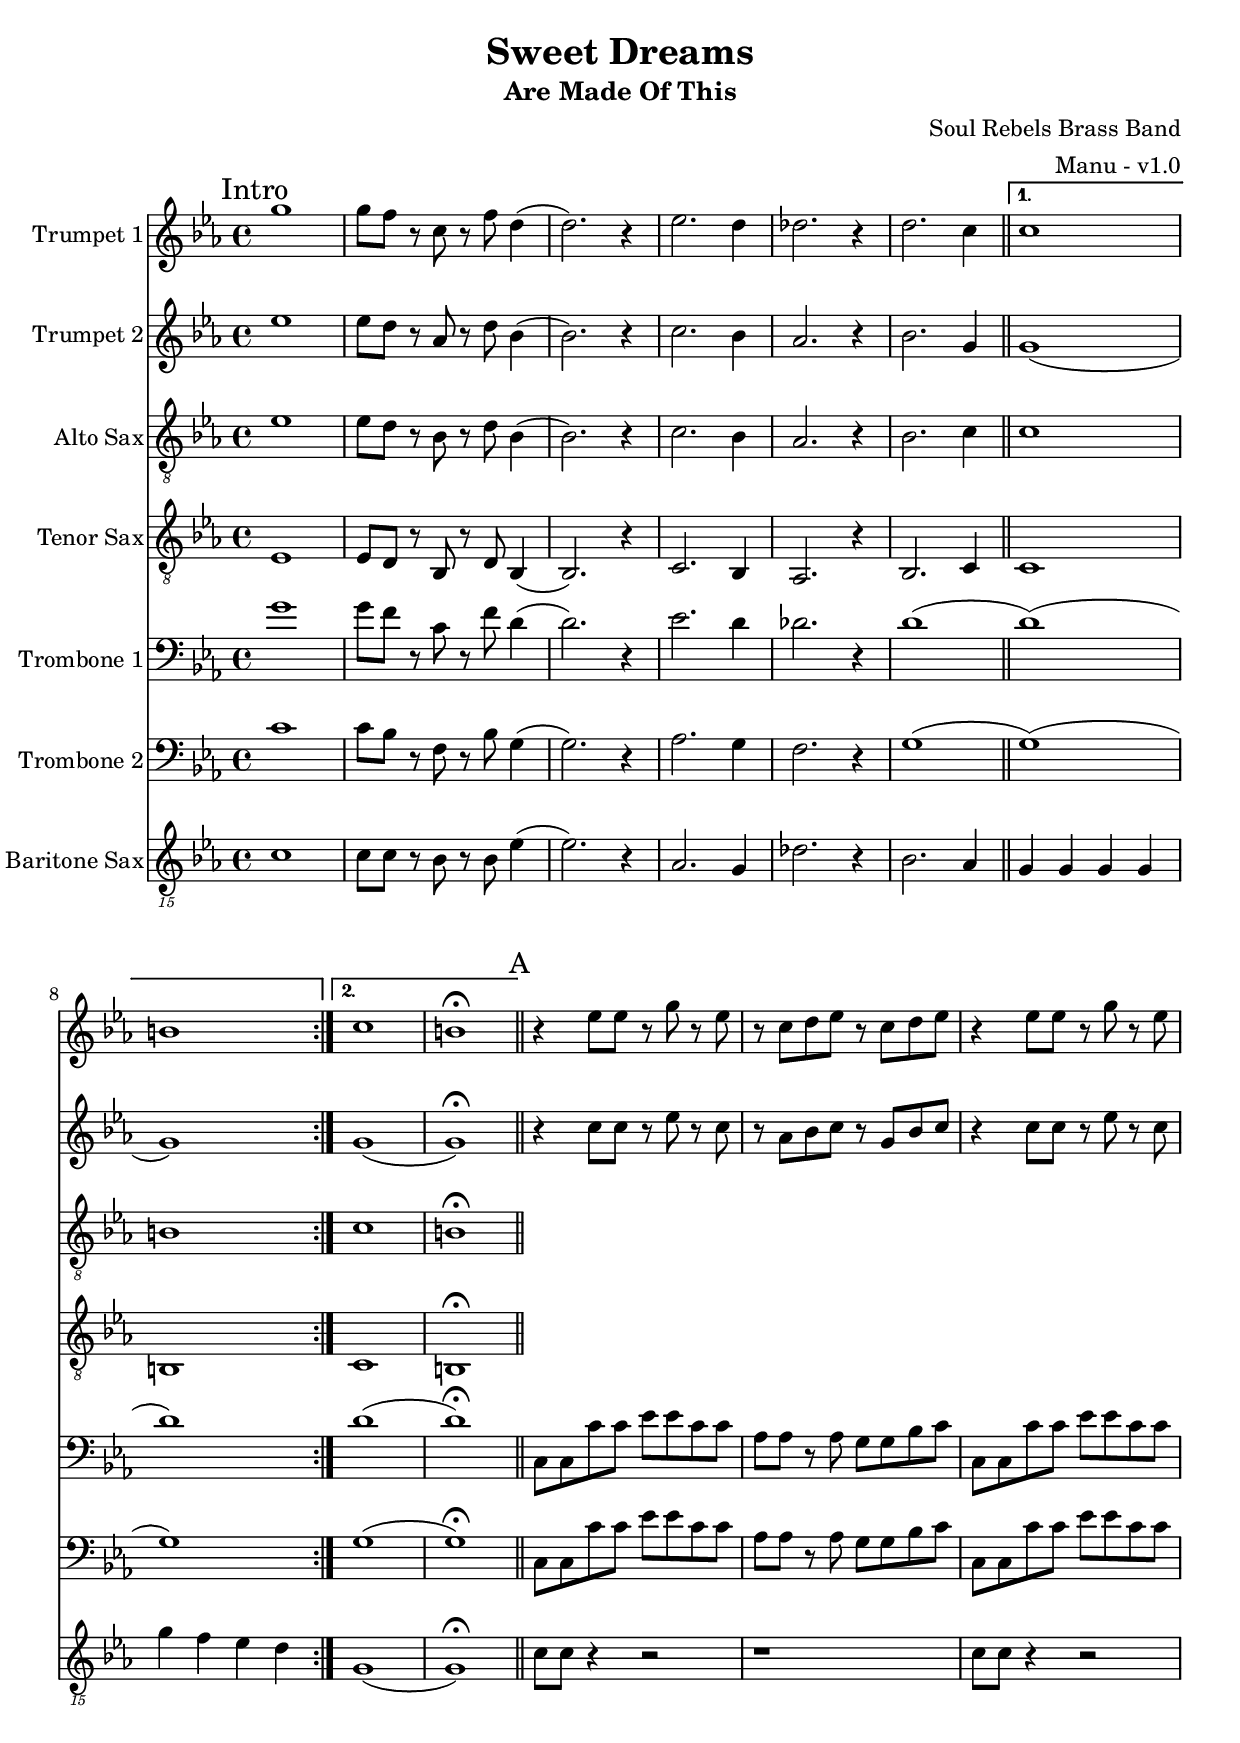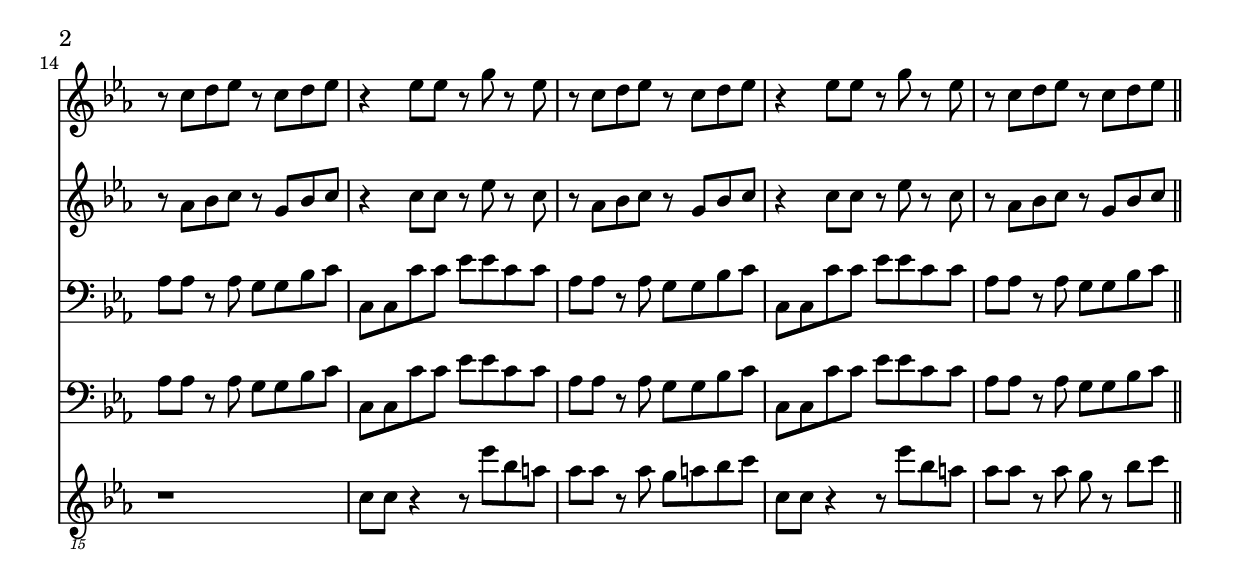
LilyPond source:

\version "2.18.2"

global = {
  \key c \minor
  \time 4/4
}

trumpetBbOne = \relative c'' {
  \global

  \mark "Intro"
  \repeat volta 2 {
    g'1 | g8 f r c r f d4 (| d2.) r4 | ees2. d4 |
    des2. r4 | d2. c4 \bar "||"
  }

  \alternative {
    { c1 | b | }
    { c1 | b \fermata \bar "||" }
  }

  % A
  \mark "A"
  r4 ees8 ees r g r ees | r c d ees r c d ees | r4 ees8 ees r g r ees | r c d ees r c d ees |
  r4 ees8 ees r g r ees | r c d ees r c d ees | r4 ees8 ees r g r ees | r c d ees r c d ees \bar "||"
}

trumpetBbTwo = \relative c'' {
  \global

  \mark "Intro"
  \repeat volta 2 {
    ees1 | ees8 d r aes r d bes4 (| bes2.) r4 | c2. bes4 |
    aes2. r4 | bes2. g4 \bar "||"
  }

  \alternative {
    { g1 (| g ) | }
    { g1 (| g ) \fermata \bar "||" }
  }

  % A
  \mark "A"
  r4 c8 c r ees r c | r aes bes c r g bes c | r4 c8 c r ees r c | r aes bes c r g bes c |
  r4 c8 c r ees r c | r aes bes c r g bes c | r4 c8 c r ees r c | r aes bes c r g bes c \bar "||"
}

altoSax = \relative c'' {
  \global

  \mark "Intro"
  \repeat volta 2 {
    ees,1 | ees8 d r bes r d bes4 (| bes2.) r4 | c2. bes4 |
    aes2. r4 | bes2. c4 \bar "||"
  }

  \alternative {
    { c1 | b | }
    { c1 | b \fermata \bar "||" }
  }
}

tenorSax = \relative c'' {
  \global

  \mark "Intro"
  \repeat volta 2 {
    ees,,1 | ees8 d r bes r d bes4 (| bes2.) r4 | c2. bes4 |
    aes2. r4 | bes2. c4 \bar "||"
  }

  \alternative {
    { c1 | b | }
    { c1 | b \fermata \bar "||" }
  }
}

tromboneOne = \relative c {
  \global

  \mark "Intro"
  \repeat volta 2 {
    g''1 | g8 f r c r f d4 (| d2.) r4 | ees2. d4 |
    des2. r4 | d1 (\bar "||"
  }

  \alternative {
    { d1) (| d) | }
    { d1 (| d) \fermata \bar "||" }
  }

  % A
  \mark "A"
  c,8 c c' c ees ees c c | aes aes r aes g g bes c | c,8 c c' c ees ees c c | aes aes r aes g g bes c |
  c,8 c c' c ees ees c c | aes aes r aes g g bes c | c,8 c c' c ees ees c c | aes aes r aes g g bes c \bar "||"
}

tromboneTwo = \relative c {
  \global

  \mark "Intro"
  \repeat volta 2 {
    c'1 | c8 bes r f r bes g4 (| g2.) r4 | aes2. g4 |
    f2. r4 | g1 (\bar "||"
  }

  \alternative {
    { g1) (| g) | }
    { g1 (| g) \fermata \bar "||" }
  }

  % A
  \mark "A"
  c,8 c c' c ees ees c c | aes aes r aes g g bes c | c,8 c c' c ees ees c c | aes aes r aes g g bes c |
  c,8 c c' c ees ees c c | aes aes r aes g g bes c | c,8 c c' c ees ees c c | aes aes r aes g g bes c \bar "||"
}

baritoneSax = \relative c {
  \global

  % Intro
  \mark "Intro"
  \repeat volta 2 {
    c1 | c8 c r bes r bes ees4 (| ees2.) r4 | aes,2. g4 |
    des'2. r4 | bes2. aes4 \bar "||"
  }

  \alternative {
    { g g g g | g' f ees d | }
    { g,1 (| g) \fermata \bar "||" }
  }

  % A
  \mark "A"
  c8 c r4 r2 | r1 | c8 c r4 r2 | r1 |
  c8 c r4 r8 ees' bes a | aes aes r aes g a bes c | c,8 c r4 r8 ees' bes a | aes aes r aes g r bes c \bar "||"
}

trumpetBbOnePart = \new Staff \with {
  instrumentName = "Trumpet 1"
  midiInstrument = "trumpet"
} \trumpetBbOne

trumpetBbTwoPart = \new Staff \with {
  instrumentName = "Trumpet 2"
  midiInstrument = "trumpet"
} \trumpetBbTwo

altoSaxPart = \new Staff \with {
  instrumentName = "Alto Sax"
  midiInstrument = "alto sax"
} { \clef "treble_8" \altoSax }

tenorSaxPart = \new Staff \with {
  instrumentName = "Tenor Sax"
  midiInstrument = "tenor sax"
} { \clef "treble_8" \tenorSax }

tromboneOnePart = \new Staff \with {
  instrumentName = "Trombone 1"
  midiInstrument = "trombone"
} { \clef bass \tromboneOne }

tromboneTwoPart = \new Staff \with {
  instrumentName = "Trombone 2"
  midiInstrument = "trombone"
} { \clef bass \tromboneTwo }

baritoneSaxPart = \new Staff \with {
  instrumentName = "Baritone Sax"
  midiInstrument = "baritone sax"
} { \clef "treble_15" \baritoneSax }

\book {
  \paper {
    print-all-headers = ##t
  }

  \score {
    \header {
      title = "Sweet Dreams"
      subtitle = "Are Made Of This"
      composer = "Soul Rebels Brass Band"
      arranger = "Manu - v1.0"
    }

    <<
      \trumpetBbOnePart
      \trumpetBbTwoPart
      \altoSaxPart
      \tenorSaxPart
      \tromboneOnePart
      \tromboneTwoPart
      \baritoneSaxPart
    >>
    \layout { }
    \midi {
      \context {
        \Score
        tempoWholesPerMinute = #(ly:make-moment 120 4)
      }
    }
  }
%{
  \pageBreak

  \score {
    \header {
      title = "Sweet Dreams"
      subtitle = "Are Made Of This"
      composer = "Soul Rebels Brass Band"
      arranger = "Manu - v1.0"
    }
    <<
      \transpose c d \trumpetBbOnePart
    >>
  }

  \pageBreak

  \score {
    \header {
      title = "Sweet Dreams"
      subtitle = "Are Made Of This"
      composer = "Soul Rebels Brass Band"
      arranger = "Manu - v1.0"
    }
    <<
      \transpose c d \trumpetBbTwoPart
    >>
  }

  \pageBreak

  \score {
    \header {
      title = "Sweet Dreams"
      subtitle = "Are Made Of This"
      composer = "Soul Rebels Brass Band"
      arranger = "Manu - v1.0"
    }
    <<
      \transpose c a, \altoSaxOnePart
    >>
  }

  \pageBreak

  \score {
    \header {
      title = "Sweet Dreams"
      subtitle = "Are Made Of This"
      composer = "Soul Rebels Brass Band"
      arranger = "Manu - v1.0"
    }
    <<
      \transpose c a, \altoSaxTwoPart
    >>
  }

  \pageBreak

  \score {
    \header {
      title = "Sweet Dreams"
      subtitle = "Are Made Of This"
      composer = "Soul Rebels Brass Band"
      arranger = "Manu - v1.0"
    }
    <<
      \transpose c d \tenorSaxPart
    >>
  }

  \pageBreak

  \score {
    \header {
      title = "Sweet Dreams"
      subtitle = "Are Made Of This"
      composer = "Soul Rebels Brass Band"
      arranger = "Manu - v1.0"
    }
    <<
      \trombonePart
    >>
  }

  \pageBreak

  \score {
    \header {
      title = "Sweet Dreams"
      subtitle = "Are Made Of This"
      composer = "Soul Rebels Brass Band"
      arranger = "Manu - v1.0"
    }
    <<
      \transpose c a, \baritoneSaxPart
    >>
  }
%}

}

